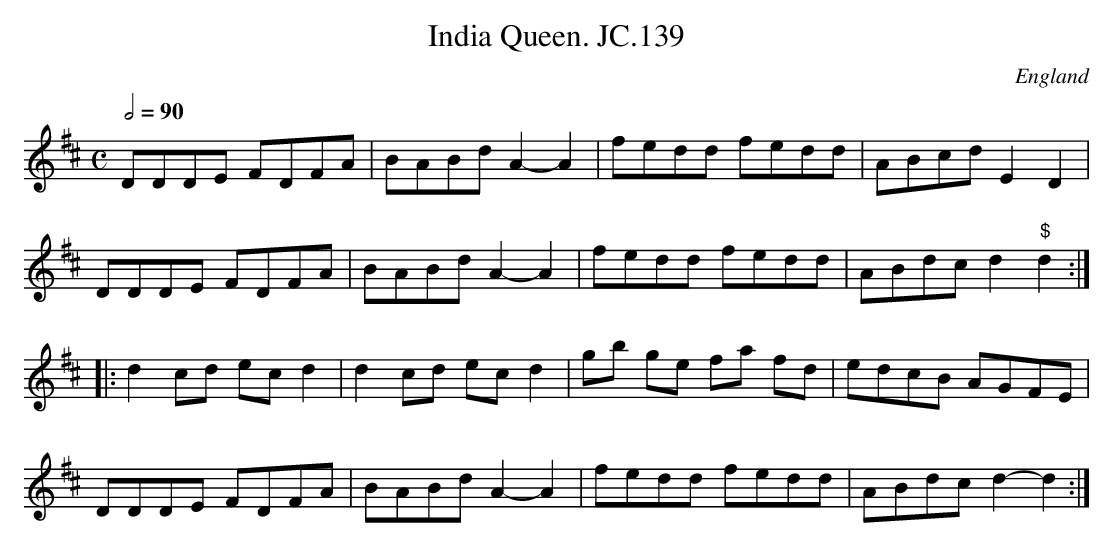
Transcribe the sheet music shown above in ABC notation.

X:1
T:India Queen. JC.139
L:1/8
M:C
O:England
Q:2/4=90
K:D
DDDE FDFA|\
BABdA2-A2|fedd fedd|ABcdE2D2|!
DDDE FDFA|BABdA2-A2|fedd fedd|ABdcd2"$"d2:||:!
d2cd ecd2|d2cd ecd2|gb ge fa fd|edcB AGFE|!
DDDE FDFA|BABdA2-A2|fedd fedd|ABdcd2-d2:|
